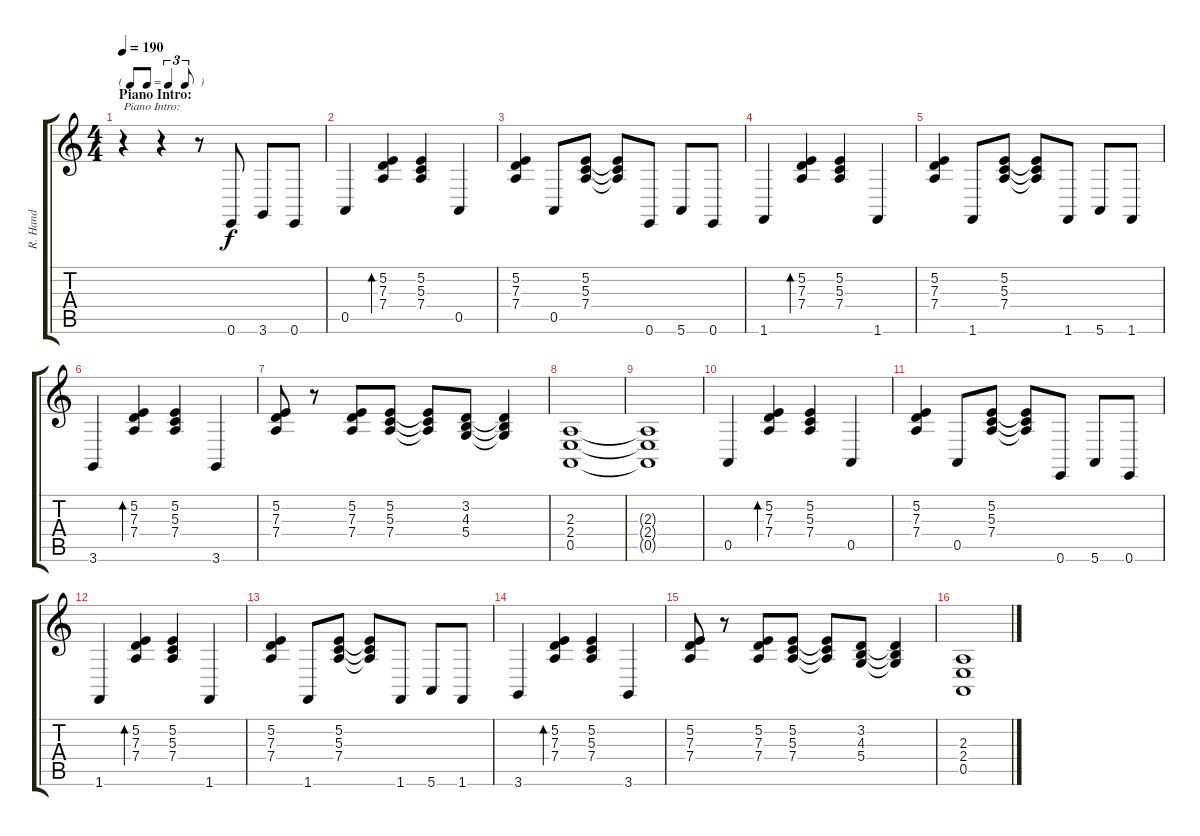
\track ("R. Hand" "R. Hand") {instrument electricgrandpiano}
\staff {score tabs}
\tuning (E4 B3 G3 D3 A2 E2) {hide}
\ts (4 4)
\tf triplet8th
\section ("" "Piano Intro:")
\tempo 190
\clef g2
\ks c
r.4{txt "Piano Intro:" dy f instrument electricgrandpiano} r.4 r.8 0.6.8 3.6.8 0.6.8 |
0.5.4 (5.2 7.3 7.4).4{bd 240} (5.2 5.3 7.4).4 0.5.4 |
(5.2 7.3 7.4).4 0.5.8 (5.2 5.3 7.4).8 (5.2{t} 5.3{t} 7.4{t}).8 0.6.8 5.6.8 0.6.8 |
1.6.4 (5.2 7.3 7.4).4{bd 240} (5.2 5.3 7.4).4 1.6.4 |
(5.2 7.3 7.4).4 1.6.8 (5.2 5.3 7.4).8 (5.2{t} 5.3{t} 7.4{t}).8 1.6.8 5.6.8 1.6.8 |
3.6.4 (5.2 7.3 7.4).4{bd 240} (5.2 5.3 7.4).4 3.6.4 |
(5.2 7.3 7.4).8 r.8 (5.2 7.3 7.4).8 (5.2 5.3 7.4).8 (5.2{t} 5.3{t} 7.4{t}).8 (3.2 4.3 5.4).8 (3.2{t} 4.3{t} 5.4{t}).4 |
(2.3 2.4 0.5).1 |
(2.3{t} 2.4{t} 0.5{t}).1 |
0.5.4 (5.2 7.3 7.4).4{bd 240} (5.2 5.3 7.4).4 0.5.4 |
(5.2 7.3 7.4).4 0.5.8 (5.2 5.3 7.4).8 (5.2{t} 5.3{t} 7.4{t}).8 0.6.8 5.6.8 0.6.8 |
1.6.4 (5.2 7.3 7.4).4{bd 240} (5.2 5.3 7.4).4 1.6.4 |
(5.2 7.3 7.4).4 1.6.8 (5.2 5.3 7.4).8 (5.2{t} 5.3{t} 7.4{t}).8 1.6.8 5.6.8 1.6.8 |
3.6.4 (5.2 7.3 7.4).4{bd 240} (5.2 5.3 7.4).4 3.6.4 |
(5.2 7.3 7.4).8 r.8 (5.2 7.3 7.4).8 (5.2 5.3 7.4).8 (5.2{t} 5.3{t} 7.4{t}).8 (3.2 4.3 5.4).8 (3.2{t} 4.3{t} 5.4{t}).4 |
(2.3 2.4 0.5).1
